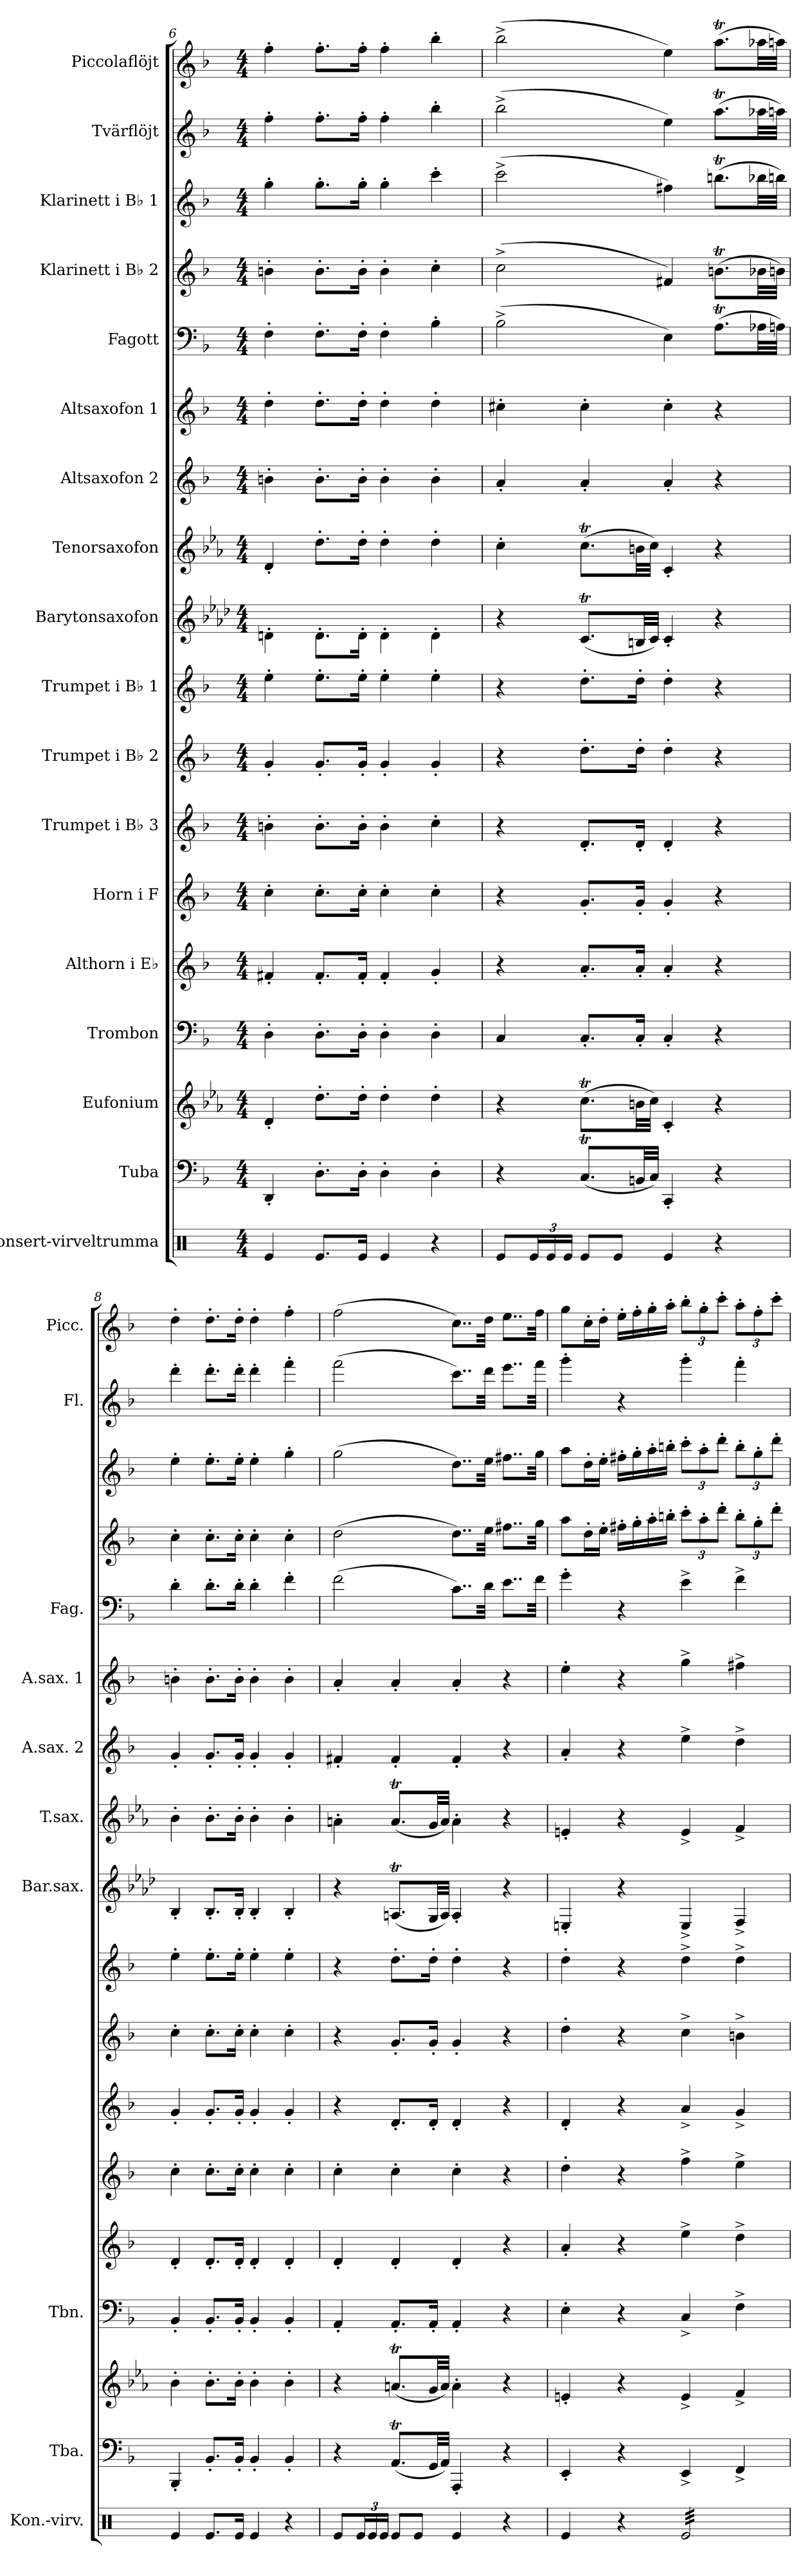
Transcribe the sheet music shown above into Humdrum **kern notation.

**kern	**kern	**kern	**kern	**kern	**kern	**kern	**kern	**kern	**kern	**kern	**kern	**kern	**kern	**kern	**kern	**kern	**kern
*part18	*part17	*part16	*part15	*part14	*part13	*part12	*part11	*part10	*part9	*part8	*part7	*part6	*part5	*part4	*part3	*part2	*part1
*staff18	*staff17	*staff16	*staff15	*staff14	*staff13	*staff12	*staff11	*staff10	*staff9	*staff8	*staff7	*staff6	*staff5	*staff4	*staff3	*staff2	*staff1
*I"Konsert-virveltrumma	*I"Tuba	*I"Eufonium	*I"Trombon	*I"Althorn i E♭	*I"Horn i F	*I"Trumpet i B♭ 3	*I"Trumpet i B♭ 2	*I"Trumpet i B♭ 1	*I"Barytonsaxofon	*I"Tenorsaxofon	*I"Altsaxofon 2	*I"Altsaxofon 1	*I"Fagott	*I"Klarinett i B♭ 2	*I"Klarinett i B♭ 1	*I"Tvärflöjt	*I"Piccolaflöjt
*I'Kon.-virv.	*I'Tba.	*	*I'Tbn.	*	*	*	*	*	*I'Bar.sax.	*I'T.sax.	*I'A.sax. 2	*I'A.sax. 1	*I'Fag.	*	*	*I'Fl.	*I'Picc.
*clefX	*clefF4	*clefG2	*clefF4	*clefG2	*clefG2	*clefG2	*clefG2	*clefG2	*clefG2	*clefG2	*clefG2	*clefG2	*clefF4	*clefG2	*clefG2	*clefG2	*clefG2
*	*	*ITrd8c14	*	*ITrd4c7	*ITrd4c7	*ITrd1c2	*ITrd1c2	*ITrd1c2	*ITrd12c21	*ITrd8c14	*ITrd5c9	*ITrd5c9	*	*ITrd1c2	*ITrd1c2	*	*ITrd-7c-12
*k[]	*k[b-]	*k[b-e-a-]	*k[b-]	*k[b-e-]	*k[b-e-]	*k[b-e-a-]	*k[b-e-a-]	*k[b-e-a-]	*k[b-e-a-d-]	*k[b-e-a-]	*k[b-e-a-d-]	*k[b-e-a-d-]	*k[b-]	*k[b-e-a-]	*k[b-e-a-]	*k[b-]	*k[b-]
*M4/4	*M4/4	*M4/4	*M4/4	*M4/4	*M4/4	*M4/4	*M4/4	*M4/4	*M4/4	*M4/4	*M4/4	*M4/4	*M4/4	*M4/4	*M4/4	*M4/4	*M4/4
=6	=6	=6	=6	=6	=6	=6	=6	=6	=6	=6	=6	=6	=6	=6	=6	=6	=6
4Re/	4DD'/	4D'/	4D'\	4Bn'/	4f'\	4an'\	4f'/	4dd'\	4Dn'\	4D'/	4dn'\	4f'\	4F'\	4an'\	4ff'\	4ff'\	4fff'\
8.Re/L	8.D'\L	8.d'\L	8.D'\L	8.B'/L	8.f'\L	8.a'\L	8.f'/L	8.dd'\L	8.D'\L	8.d'\L	8.d'\L	8.f'\L	8.F'\L	8.a'\L	8.ff'\L	8.ff'\L	8.fff'\L
16Re/Jk	16D'\Jk	16d'\Jk	16D'\Jk	16B'/Jk	16f'\Jk	16a'\Jk	16f'/Jk	16dd'\Jk	16D'\Jk	16d'\Jk	16d'\Jk	16f'\Jk	16F'\Jk	16a'\Jk	16ff'\Jk	16ff'\Jk	16fff'\Jk
4Re/	4D'\	4d'\	4D'\	4B'/	4f'\	4a'\	4f'/	4dd'\	4D'\	4d'\	4d'\	4f'\	4F'\	4a'\	4ff'\	4ff'\	4fff'\
4r	4D'\	4d'\	4D'\	4c'/	4f'\	4b-'\	4f'/	4dd'\	4D'\	4d'\	4d'\	4f'\	4B-'\	4b-'\	4bb-'\	4bb-'\	4bbb-'\
=7	=7	=7	=7	=7	=7	=7	=7	=7	=7	=7	=7	=7	=7	=7	=7	=7	=7
8Re/L	4r	4r	4C/	4r	4r	4r	4r	4r	4r	4c'\	4c'/	4en'\	(>2B-^\	(>2b-^\	(>2bb-^\	(>2bb-^\	(>2bbb-^\
*Xbrackettup	*	*	*	*	*	*	*	*	*	*	*	*	*	*	*	*	*
24Re/L	.	.	.	.	.	.	.	.	.	.	.	.	.	.	.	.	.
24Re/	.	.	.	.	.	.	.	.	.	.	.	.	.	.	.	.	.
24Re/JJ	.	.	.	.	.	.	.	.	.	.	.	.	.	.	.	.	.
8Re/L	(<8.CT/L	(>8.cT\L	8.C'/L	8.d'/L	8.c'/L	8.c'/L	8.cc'\L	8.cc'\L	(<8.Ct/L	(>8.cT\L	4c'/	4e'\	.	.	.	.	.
8Re/J	.	.	.	.	.	.	.	.	.	.	.	.	.	.	.	.	.
.	32BBn/LL	32Bn\LL	16C'/Jk	16d'/Jk	16c'/Jk	16c'/Jk	16cc'\Jk	16cc'\Jk	32BBn/LL	32Bn\LL	.	.	.	.	.	.	.
.	32C/JJJ)	32c\JJJ)	.	.	.	.	.	.	32C/JJJ)	32c\JJJ)	.	.	.	.	.	.	.
4Re/	4CC'/	4C'/	4C'/	4d'/	4c'/	4c'/	4cc'\	4cc'\	4C'/	4C'/	4c'/	4e'\	4E\)	4en/)	4een\)	4ee\)	4eee\)
4r	4r	4r	4r	4r	4r	4r	4r	4r	4r	4r	4r	4r	(<8.At\L	(>8.ant\L	(>8.aant\L	(>8.aat\L	(>8.aaat\L
.	.	.	.	.	.	.	.	.	.	.	.	.	32A-X\LL	32a-X\LL	32aa-X\LL	32aa-X\LL	32aaa-X\LL
.	.	.	.	.	.	.	.	.	.	.	.	.	32An\JJJ)	32an\JJJ)	32aan\JJJ)	32aan\JJJ)	32aaan\JJJ)
!!LO:PB:g=z
=8	=8	=8	=8	=8	=8	=8	=8	=8	=8	=8	=8	=8	=8	=8	=8	=8	=8
4Re/	4BBB-'/	4B-'\	4BB-'/	4G'/	4f'\	4f'/	4b-'\	4dd'\	4BB-'/	4B-'\	4B-'/	4dn'\	4d'\	4b-'\	4dd'\	4ddd'\	4ddd'\
8.Re/L	8.BB-'/L	8.B-'\L	8.BB-'/L	8.G'/L	8.f'\L	8.f'/L	8.b-'\L	8.dd'\L	8.BB-'/L	8.B-'\L	8.B-'/L	8.d'\L	8.d'\L	8.b-'\L	8.dd'\L	8.ddd'\L	8.ddd'\L
16Re/Jk	16BB-'/Jk	16B-'\Jk	16BB-'/Jk	16G'/Jk	16f'\Jk	16f'/Jk	16b-'\Jk	16dd'\Jk	16BB-'/Jk	16B-'\Jk	16B-'/Jk	16d'\Jk	16d'\Jk	16b-'\Jk	16dd'\Jk	16ddd'\Jk	16ddd'\Jk
4Re/	4BB-'/	4B-'\	4BB-'/	4G'/	4f'\	4f'/	4b-'\	4dd'\	4BB-'/	4B-'\	4B-'/	4d'\	4d'\	4b-'\	4dd'\	4ddd'\	4ddd'\
4r	4BB-'/	4B-'\	4BB-'/	4G'/	4f'\	4f'/	4b-'\	4dd'\	4BB-'/	4B-'\	4B-'/	4d'\	4f'\	4b-'\	4ff'\	4fff'\	4fff'\
=9	=9	=9	=9	=9	=9	=9	=9	=9	=9	=9	=9	=9	=9	=9	=9	=9	=9
8Re/L	4r	4r	4AA'/	4G'/	4f'\	4r	4r	4r	4r	4An'\	4An'/	4c'/	(>2f\	(>2cc\	(>2ff\	(>2fff\	(>2fff\
24Re/L	.	.	.	.	.	.	.	.	.	.	.	.	.	.	.	.	.
24Re/	.	.	.	.	.	.	.	.	.	.	.	.	.	.	.	.	.
24Re/JJ	.	.	.	.	.	.	.	.	.	.	.	.	.	.	.	.	.
8Re/L	(<8.AAt/L	(<8.Ant/L	8.AA'/L	4G'/	4f'\	8.c'/L	8.f'/L	8.cc'\L	(<8.AAnt/L	(<8.At/L	4A'/	4c'/	.	.	.	.	.
8Re/J	.	.	.	.	.	.	.	.	.	.	.	.	.	.	.	.	.
.	32GG/LL	32G/LL	16AA'/Jk	.	.	16c'/Jk	16f'/Jk	16cc'\Jk	32GG/LL	32G/LL	.	.	.	.	.	.	.
.	32AA/JJJ)	32A/JJJ)	.	.	.	.	.	.	32AA/JJJ)	32A/JJJ)	.	.	.	.	.	.	.
4Re/	4AAA'/	4A'\	4AA'/	4G'/	4f'\	4c'/	4f'/	4cc'\	4AA'/	4A'\	4A'/	4c'/	8..c\L)	8..cc\L)	8..cc\L)	8..ccc\L)	8..ccc\L)
.	.	.	.	.	.	.	.	.	.	.	.	.	32d\Jkk	32dd\Jkk	32dd\Jkk	32ddd\Jkk	32ddd\Jkk
4r	4r	4r	4r	4r	4r	4r	4r	4r	4r	4r	4r	4r	8..e\L	8..een\L	8..een\L	8..eee\L	8..eee\L
.	.	.	.	.	.	.	.	.	.	.	.	.	32f\Jkk	32ff\Jkk	32ff\Jkk	32fff\Jkk	32fff\Jkk
=10	=10	=10	=10	=10	=10	=10	=10	=10	=10	=10	=10	=10	=10	=10	=10	=10	=10
4Re/	4EE'/	4En'/	4E'\	4d'/	4g'\	4c'/	4cc'\	4cc'\	4EEn'/	4En'/	4c'/	4g'\	4g'\	8gg\L	8gg\L	4ggg'\	8ggg\L
.	.	.	.	.	.	.	.	.	.	.	.	.	.	16cc'\L	16cc'\L	.	16ccc'\L
.	.	.	.	.	.	.	.	.	.	.	.	.	.	16dd'\JJ	16dd'\JJ	.	16ddd'\JJ
4r	4r	4r	4r	4r	4r	4r	4r	4r	4r	4r	4r	4r	4r	16een'\LL	16een'\LL	4r	16eee'\LL
.	.	.	.	.	.	.	.	.	.	.	.	.	.	16ff'\	16ff'\	.	16fff'\
.	.	.	.	.	.	.	.	.	.	.	.	.	.	16gg'\	16gg'\	.	16ggg'\
.	.	.	.	.	.	.	.	.	.	.	.	.	.	16aan'\JJ	16aan'\JJ	.	16aaa'\JJ
*	*	*	*	*	*	*	*	*	*	*	*	*	*	*Xbrackettup	*Xbrackettup	*	*Xbrackettup
*tremolo	*	*	*	*	*	*	*	*	*	*	*	*	*	*	*	*	*
32Re/LLL	4EE^/	4E^/	4C^/	4a^\	4b-^\	4g^/	4b-^\	4cc^\	4EE^/	4E^/	4g^\	4b-^\	4e^\	12bb-'\L	12bb-'\L	4ggg'\	12bbb-'\L
32Re/	.	.	.	.	.	.	.	.	.	.	.	.	.	.	.	.	.
32Re/	.	.	.	.	.	.	.	.	.	.	.	.	.	.	.	.	.
.	.	.	.	.	.	.	.	.	.	.	.	.	.	12gg'\	12gg'\	.	12ggg'\
32Re/	.	.	.	.	.	.	.	.	.	.	.	.	.	.	.	.	.
32Re/	.	.	.	.	.	.	.	.	.	.	.	.	.	.	.	.	.
32Re/	.	.	.	.	.	.	.	.	.	.	.	.	.	.	.	.	.
.	.	.	.	.	.	.	.	.	.	.	.	.	.	12ccc'\J	12ccc'\J	.	12cccc'\J
32Re/	.	.	.	.	.	.	.	.	.	.	.	.	.	.	.	.	.
32Re/	.	.	.	.	.	.	.	.	.	.	.	.	.	.	.	.	.
32Re/	4FF^/	4F^/	4F^\	4g^\	4a^\	4f^/	4an^\	4cc^\	4FF^/	4F^/	4f^\	4an^\	4f^\	12aa'\L	12aa'\L	4fff'\	12aaa'\L
32Re/	.	.	.	.	.	.	.	.	.	.	.	.	.	.	.	.	.
32Re/	.	.	.	.	.	.	.	.	.	.	.	.	.	.	.	.	.
.	.	.	.	.	.	.	.	.	.	.	.	.	.	12ff'\	12ff'\	.	12fff'\
32Re/	.	.	.	.	.	.	.	.	.	.	.	.	.	.	.	.	.
32Re/	.	.	.	.	.	.	.	.	.	.	.	.	.	.	.	.	.
32Re/	.	.	.	.	.	.	.	.	.	.	.	.	.	.	.	.	.
.	.	.	.	.	.	.	.	.	.	.	.	.	.	12ccc'\J	12ccc'\J	.	12cccc'\J
32Re/	.	.	.	.	.	.	.	.	.	.	.	.	.	.	.	.	.
32Re/JJJ	.	.	.	.	.	.	.	.	.	.	.	.	.	.	.	.	.
*Xtremolo	*	*	*	*	*	*	*	*	*	*	*	*	*	*	*	*	*
=	=	=	=	=	=	=	=	=	=	=	=	=	=	=	=	=	=
*-	*-	*-	*-	*-	*-	*-	*-	*-	*-	*-	*-	*-	*-	*-	*-	*-	*-
